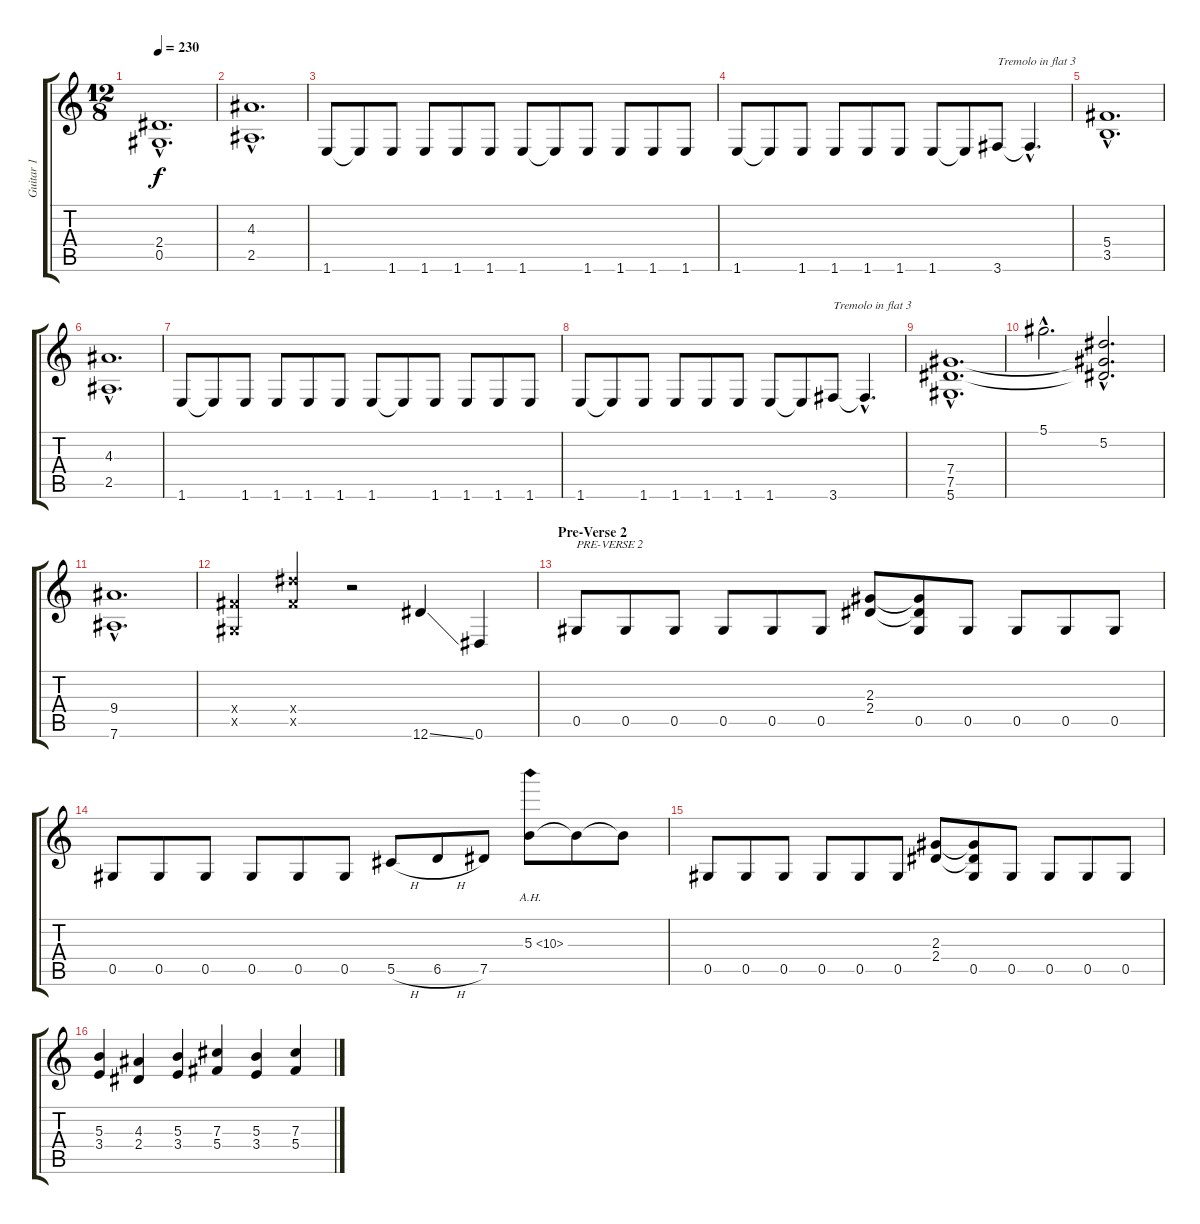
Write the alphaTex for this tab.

\track ("Guitar 1" "Guitar 1") {instrument distortionguitar}
\staff {score tabs}
\tuning (Eb4 Bb3 Gb3 Db3 Ab2 Eb2) {hide}
\ts (12 8)
\tempo 230
\clef g2
\ks c
(2.4{hac} 0.5{hac}).1{d dy f} |
(4.3{hac} 2.5{hac}).1{d} |
1.6.8 1.6{t}.8 1.6.8 1.6.8 1.6.8 1.6.8 1.6.8 1.6{t}.8 1.6.8 1.6.8 1.6.8 1.6.8 |
1.6.8 1.6{t}.8 1.6.8 1.6.8 1.6.8 1.6.8 1.6.8 1.6{t}.8 3.6.8{txt "Tremolo in flat 3"} 3.6{hac t}.4{d} |
(5.4{hac} 3.5{hac}).1{d} |
(4.3{hac} 2.5{hac}).1{d} |
1.6.8 1.6{t}.8 1.6.8 1.6.8 1.6.8 1.6.8 1.6.8 1.6{t}.8 1.6.8 1.6.8 1.6.8 1.6.8 |
1.6.8 1.6{t}.8 1.6.8 1.6.8 1.6.8 1.6.8 1.6.8 1.6{t}.8 3.6.8{txt "Tremolo in flat 3"} 3.6{hac t}.4{d} |
(7.4{hac} 7.5{hac} 5.6{hac}).1{d} |
5.1{hac}.2{d} (5.2{hac} 7.4{hac t} 7.5{hac t}).2{d} |
(9.4{hac} 7.6{hac}).1{d} |
(5.4{x} 0.5{x}).4 (5.4{x} 19.5{x}).4 r.2 12.6{ss}.4 0.6.4 |
\section ("" "Pre-Verse 2")
0.5.8{txt "PRE-VERSE 2"} 0.5.8 0.5.8 0.5.8 0.5.8 0.5.8 (2.3 2.4).8 (2.3{t} 2.4{t} 0.5).8 0.5.8 0.5.8 0.5.8 0.5.8 |
0.5.8 0.5.8 0.5.8 0.5.8 0.5.8 0.5.8 5.5{h}.8 6.5{h}.8 7.5.8 5.3{ah 5}.8 5.3{t}.8 5.3{t}.8 |
0.5.8 0.5.8 0.5.8 0.5.8 0.5.8 0.5.8 (2.3 2.4).8 (2.3{t} 2.4{t} 0.5).8 0.5.8 0.5.8 0.5.8 0.5.8 |
(5.3 3.4).4 (4.3 2.4).4 (5.3 3.4).4 (7.3 5.4).4 (5.3 3.4).4 (7.3 5.4).4
